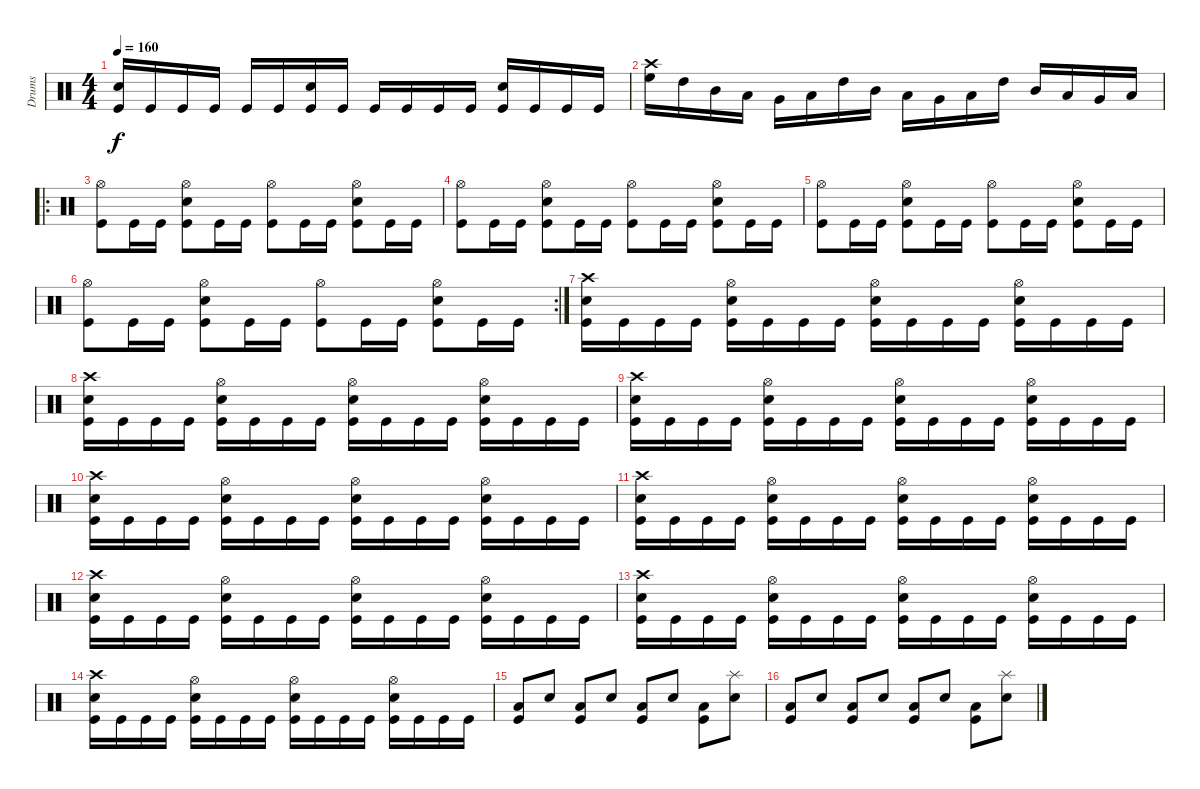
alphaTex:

\track ("Drums" "Drums") {instrument percussion}
\staff {score}
\articulation defaults
\ts (4 4)
\tempo 160
\clef neutral
\ks c
("Snare (hit) 2" "Kick (hit)").16{dy f} "Kick (hit)".16 "Kick (hit)".16 "Kick (hit)".16 "Kick (hit)".16 "Kick (hit)".16 ("Snare (hit) 2" "Kick (hit)").16 "Kick (hit)".16 "Kick (hit)".16 "Kick (hit)".16 "Kick (hit)".16 "Kick (hit)".16 ("Snare (hit) 2" "Kick (hit)").16 "Kick (hit)".16 "Kick (hit)".16 "Kick (hit)".16 |
("Crash high (hit)" "High Floor Tom (hit)").16 "High Tom (hit)".16 "Mid Tom (hit)".16 "Low Tom (hit)".16 "Very Low Tom (hit)".16 "Low Floor Tom (hit)".16 "High Tom (hit)".16 "Mid Tom (hit)".16 "Low Tom (hit)".16 "Very Low Tom (hit)".16 "Low Floor Tom (hit)".16 "High Tom (hit)".16 "Mid Tom (hit)".16 "Low Tom (hit)".16 "Very Low Tom (hit)".16 "Low Floor Tom (hit)".16 |
\ro
("Hi-Hat (open)" "Kick (hit)").8 "Kick (hit)".16 "Kick (hit)".16 ("Hi-Hat (open)" "Snare (hit) 2" "Kick (hit)").8 "Kick (hit)".16 "Kick (hit)".16 ("Hi-Hat (open)" "Kick (hit)").8 "Kick (hit)".16 "Kick (hit)".16 ("Hi-Hat (open)" "Snare (hit) 2" "Kick (hit)").8 "Kick (hit)".16 "Kick (hit)".16 |
("Hi-Hat (open)" "Kick (hit)").8 "Kick (hit)".16 "Kick (hit)".16 ("Hi-Hat (open)" "Snare (hit) 2" "Kick (hit)").8 "Kick (hit)".16 "Kick (hit)".16 ("Hi-Hat (open)" "Kick (hit)").8 "Kick (hit)".16 "Kick (hit)".16 ("Hi-Hat (open)" "Snare (hit) 2" "Kick (hit)").8 "Kick (hit)".16 "Kick (hit)".16 |
("Hi-Hat (open)" "Kick (hit)").8 "Kick (hit)".16 "Kick (hit)".16 ("Hi-Hat (open)" "Snare (hit) 2" "Kick (hit)").8 "Kick (hit)".16 "Kick (hit)".16 ("Hi-Hat (open)" "Kick (hit)").8 "Kick (hit)".16 "Kick (hit)".16 ("Hi-Hat (open)" "Snare (hit) 2" "Kick (hit)").8 "Kick (hit)".16 "Kick (hit)".16 |
\rc 2
("Hi-Hat (open)" "Kick (hit)").8 "Kick (hit)".16 "Kick (hit)".16 ("Hi-Hat (open)" "Snare (hit) 2" "Kick (hit)").8 "Kick (hit)".16 "Kick (hit)".16 ("Hi-Hat (open)" "Kick (hit)").8 "Kick (hit)".16 "Kick (hit)".16 ("Hi-Hat (open)" "Snare (hit) 2" "Kick (hit)").8 "Kick (hit)".16 "Kick (hit)".16 |
("Crash high (hit)" "Snare (hit) 2" "Kick (hit)").16 "Kick (hit)".16 "Kick (hit)".16 "Kick (hit)".16 ("Hi-Hat (open)" "Snare (hit) 2" "Kick (hit)").16 "Kick (hit)".16 "Kick (hit)".16 "Kick (hit)".16 ("Hi-Hat (open)" "Snare (hit) 2" "Kick (hit)").16 "Kick (hit)".16 "Kick (hit)".16 "Kick (hit)".16 ("Hi-Hat (open)" "Snare (hit) 2" "Kick (hit)").16 "Kick (hit)".16 "Kick (hit)".16 "Kick (hit)".16 |
("Crash high (hit)" "Snare (hit) 2" "Kick (hit)").16 "Kick (hit)".16 "Kick (hit)".16 "Kick (hit)".16 ("Hi-Hat (open)" "Snare (hit) 2" "Kick (hit)").16 "Kick (hit)".16 "Kick (hit)".16 "Kick (hit)".16 ("Hi-Hat (open)" "Snare (hit) 2" "Kick (hit)").16 "Kick (hit)".16 "Kick (hit)".16 "Kick (hit)".16 ("Hi-Hat (open)" "Snare (hit) 2" "Kick (hit)").16 "Kick (hit)".16 "Kick (hit)".16 "Kick (hit)".16 |
("Crash high (hit)" "Snare (hit) 2" "Kick (hit)").16 "Kick (hit)".16 "Kick (hit)".16 "Kick (hit)".16 ("Hi-Hat (open)" "Snare (hit) 2" "Kick (hit)").16 "Kick (hit)".16 "Kick (hit)".16 "Kick (hit)".16 ("Hi-Hat (open)" "Snare (hit) 2" "Kick (hit)").16 "Kick (hit)".16 "Kick (hit)".16 "Kick (hit)".16 ("Hi-Hat (open)" "Snare (hit) 2" "Kick (hit)").16 "Kick (hit)".16 "Kick (hit)".16 "Kick (hit)".16 |
("Crash high (hit)" "Snare (hit) 2" "Kick (hit)").16 "Kick (hit)".16 "Kick (hit)".16 "Kick (hit)".16 ("Hi-Hat (open)" "Snare (hit) 2" "Kick (hit)").16 "Kick (hit)".16 "Kick (hit)".16 "Kick (hit)".16 ("Hi-Hat (open)" "Snare (hit) 2" "Kick (hit)").16 "Kick (hit)".16 "Kick (hit)".16 "Kick (hit)".16 ("Hi-Hat (open)" "Snare (hit) 2" "Kick (hit)").16 "Kick (hit)".16 "Kick (hit)".16 "Kick (hit)".16 |
("Crash high (hit)" "Snare (hit) 2" "Kick (hit)").16 "Kick (hit)".16 "Kick (hit)".16 "Kick (hit)".16 ("Hi-Hat (open)" "Snare (hit) 2" "Kick (hit)").16 "Kick (hit)".16 "Kick (hit)".16 "Kick (hit)".16 ("Hi-Hat (open)" "Snare (hit) 2" "Kick (hit)").16 "Kick (hit)".16 "Kick (hit)".16 "Kick (hit)".16 ("Hi-Hat (open)" "Snare (hit) 2" "Kick (hit)").16 "Kick (hit)".16 "Kick (hit)".16 "Kick (hit)".16 |
("Crash high (hit)" "Snare (hit) 2" "Kick (hit)").16 "Kick (hit)".16 "Kick (hit)".16 "Kick (hit)".16 ("Hi-Hat (open)" "Snare (hit) 2" "Kick (hit)").16 "Kick (hit)".16 "Kick (hit)".16 "Kick (hit)".16 ("Hi-Hat (open)" "Snare (hit) 2" "Kick (hit)").16 "Kick (hit)".16 "Kick (hit)".16 "Kick (hit)".16 ("Hi-Hat (open)" "Snare (hit) 2" "Kick (hit)").16 "Kick (hit)".16 "Kick (hit)".16 "Kick (hit)".16 |
("Crash high (hit)" "Snare (hit) 2" "Kick (hit)").16 "Kick (hit)".16 "Kick (hit)".16 "Kick (hit)".16 ("Hi-Hat (open)" "Snare (hit) 2" "Kick (hit)").16 "Kick (hit)".16 "Kick (hit)".16 "Kick (hit)".16 ("Hi-Hat (open)" "Snare (hit) 2" "Kick (hit)").16 "Kick (hit)".16 "Kick (hit)".16 "Kick (hit)".16 ("Hi-Hat (open)" "Snare (hit) 2" "Kick (hit)").16 "Kick (hit)".16 "Kick (hit)".16 "Kick (hit)".16 |
("Crash high (hit)" "Snare (hit) 2" "Kick (hit)").16 "Kick (hit)".16 "Kick (hit)".16 "Kick (hit)".16 ("Hi-Hat (open)" "Snare (hit) 2" "Kick (hit)").16 "Kick (hit)".16 "Kick (hit)".16 "Kick (hit)".16 ("Hi-Hat (open)" "Snare (hit) 2" "Kick (hit)").16 "Kick (hit)".16 "Kick (hit)".16 "Kick (hit)".16 ("Hi-Hat (open)" "Snare (hit) 2" "Kick (hit)").16 "Kick (hit)".16 "Kick (hit)".16 "Kick (hit)".16 |
("Low Floor Tom (hit)" "Kick (hit)").8 "Snare (hit) 2".8 ("Low Floor Tom (hit)" "Kick (hit)").8 "Snare (hit) 2".8 ("Low Floor Tom (hit)" "Kick (hit)").8 "Snare (hit) 2".8 ("Low Floor Tom (hit)" "Kick (hit)").8 ("Splash (hit)" "Snare (hit) 2").8 |
("Low Floor Tom (hit)" "Kick (hit)").8 "Snare (hit) 2".8 ("Low Floor Tom (hit)" "Kick (hit)").8 "Snare (hit) 2".8 ("Low Floor Tom (hit)" "Kick (hit)").8 "Snare (hit) 2".8 ("Low Floor Tom (hit)" "Kick (hit)").8 ("Splash (hit)" "Snare (hit) 2").8
